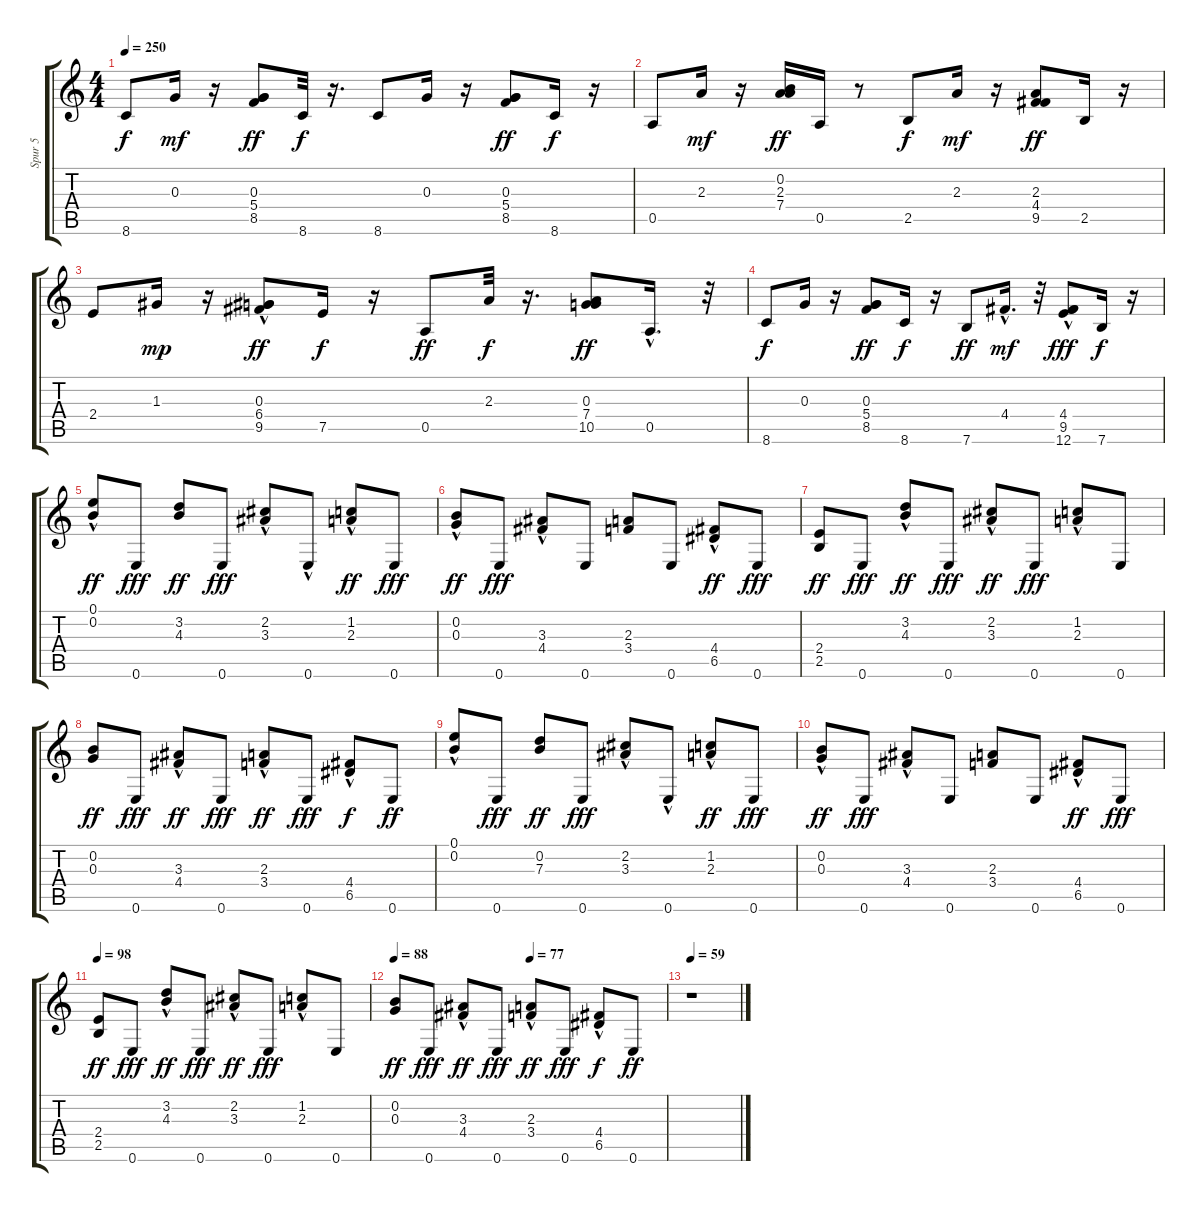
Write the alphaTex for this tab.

\track ("Spur 5" "Spur 5") {instrument acousticguitarsteel}
\staff {score tabs}
\tuning (E4 B3 G3 D3 A2 E2) {hide}
\ts (4 4)
\tempo 250
\clef g2
\ks c
8.6.8{dy f} 0.3.16{dy mf} r.16 (0.3 5.4 8.5).8{dy ff} 8.6.32{dy f} r.16{d} 8.6.8 0.3.16 r.16 (0.3 5.4 8.5).8{dy ff} 8.6.16{dy f} r.16 |
0.5.8 2.3.16{dy mf} r.16 (0.2 2.3 7.4).16{dy ff} 0.5.16 r.8 2.5.8{dy f} 2.3.16{dy mf} r.16 (2.3 4.4 9.5).8{dy ff} 2.5.16 r.16 |
2.4.8 1.3.16{dy mp} r.16 (0.3{hac} 6.4 9.5).8{dy ff} 7.5.16{dy f} r.16 0.5.8{dy ff} 2.3.32{dy f} r.16{d} (0.3 7.4 10.5).8{dy ff} 0.5{hac}.16{d} r.32 |
8.6.8{dy f} 0.3.16 r.16 (0.3 5.4 8.5).8{dy ff} 8.6.16{dy f} r.16 7.6.8{dy ff} 4.4{hac}.16{d dy mf} r.32 (4.4{hac} 9.5{hac} 12.6{hac}).8{dy fff} 7.6.16{dy f} r.16 |
(0.1{hac} 0.2{hac}).8{dy ff} 0.6.8{dy fff} (3.2 4.3).8{dy ff} 0.6.8{dy fff} (2.2{hac} 3.3{hac}).8 0.6{hac}.8 (1.2{hac} 2.3{hac}).8{dy ff} 0.6.8{dy fff} |
(0.2{hac} 0.3{hac}).8{dy ff} 0.6.8{dy fff} (3.3{hac} 4.4{hac}).8 0.6.8 (2.3 3.4).8 0.6.8 (4.4{hac} 6.5{hac}).8{dy ff} 0.6.8{dy fff} |
(2.4 2.5).8{dy ff} 0.6.8{dy fff} (3.2{hac} 4.3).8{dy ff} 0.6.8{dy fff} (2.2{hac} 3.3{hac}).8{dy ff} 0.6.8{dy fff} (1.2 2.3{hac}).8 0.6.8 |
(0.2 0.3).8{dy ff} 0.6.8{dy fff} (3.3{hac} 4.4{hac}).8{dy ff} 0.6.8{dy fff} (2.3{hac} 3.4{hac}).8{dy ff} 0.6.8{dy fff} (4.4 6.5{hac}).8{dy f} 0.6.8{dy ff} |
(0.1{hac} 0.2{hac}).8 0.6.8{dy fff} (0.2 7.3).8{dy ff} 0.6.8{dy fff} (2.2{hac} 3.3{hac}).8 0.6{hac}.8 (1.2{hac} 2.3{hac}).8{dy ff} 0.6.8{dy fff} |
(0.2{hac} 0.3{hac}).8{dy ff} 0.6.8{dy fff} (3.3{hac} 4.4{hac}).8 0.6.8 (2.3 3.4).8 0.6.8 (4.4{hac} 6.5{hac}).8{dy ff} 0.6.8{dy fff} |
\tempo 98
(2.4 2.5).8{dy ff} 0.6.8{dy fff} (3.2{hac} 4.3).8{dy ff} 0.6.8{dy fff} (2.2{hac} 3.3{hac}).8{dy ff} 0.6.8{dy fff} (1.2 2.3{hac}).8 0.6.8 |
\tempo 88
\tempo (77 0.5)
(0.2 0.3).8{dy ff} 0.6.8{dy fff} (3.3{hac} 4.4{hac}).8{dy ff} 0.6.8{dy fff} (2.3{hac} 3.4{hac}).8{dy ff} 0.6.8{dy fff} (4.4 6.5{hac}).8{dy f} 0.6.8{dy ff} |
\tempo 59
r.1
